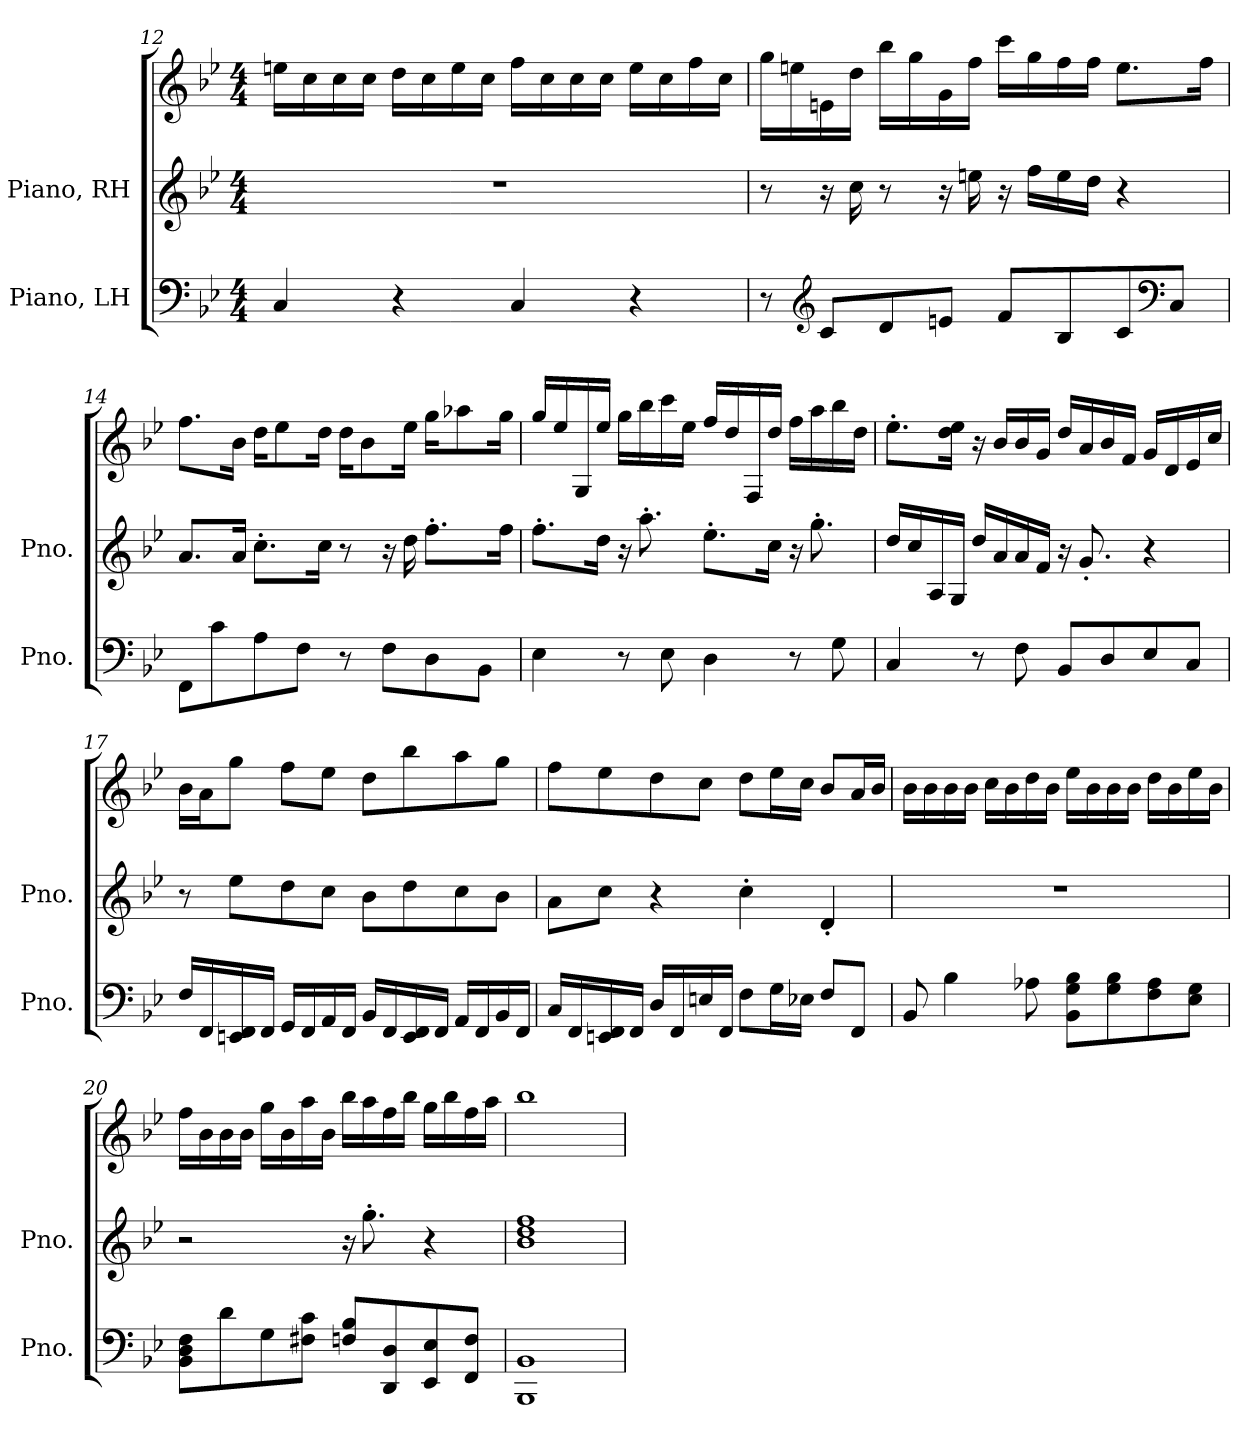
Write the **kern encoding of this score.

**kern	**kern	**kern
*part2	*part1	*part1
*staff3	*staff2	*staff1
*I"Piano, LH	*I"Piano, RH	*
*I'Pno.	*I'Pno.	*
!!LO:LB:g=z
*clefF4	*clefG2	*clefG2
*k[b-e-]	*k[b-e-]	*k[b-e-]
*M4/4	*M4/4	*M4/4
=12	=12	=12
4C/	1r	16een\LL
.	.	16cc\
.	.	16cc\
.	.	16cc\JJ
4r	.	16dd\LL
.	.	16cc\
.	.	16ee\
.	.	16cc\JJ
4C/	.	16ff\LL
.	.	16cc\
.	.	16cc\
.	.	16cc\JJ
4r	.	16ee\LL
.	.	16cc\
.	.	16ff\
.	.	16cc\JJ
=13	=13	=13
8r	8r	16gg\LL
.	.	16een\
*clefG2	*	*
8c/L	16r	16en\
.	16cc\	16dd\JJ
8d/	8r	16bb-\LL
.	.	16gg\
8en/J	16r	16g\
.	16een\	16ff\JJ
8f/L	16r	16ccc\LL
.	16ff\LL	16gg\
8B-/	16ee\	16ff\
.	16dd\JJ	16ff\JJ
8c/	4r	8.ee\L
*clefF4	*	*
8C/J	.	.
.	.	16ff\Jk
!!LO:LB:g=z
=14	=14	=14
8FF\L	8.a/L	8.ff\L
8c\	.	.
.	16a/Jk	16b-\Jk
8A\	8.cc'\L	16dd\KL
.	.	8ee-\
8F\J	.	.
.	16cc\Jk	16dd\Jk
8r	8r	16dd\KL
.	.	8b-\
8F\L	16r	.
.	16dd\	16ee-\Jk
8D\	8.ff'\L	16gg\KL
.	.	8aa-X\
8BB-\J	.	.
.	16ff\Jk	16gg\Jk
=15	=15	=15
4E-\	8.ff'\L	16gg/LL
.	.	16ee-/
.	.	16G/
.	16dd\Jk	16ee-/JJ
8r	16r	16gg\LL
.	8.aa'\	16bb-\
8E-\	.	16ccc\
.	.	16ee-\JJ
4D\	8.ee-'\L	16ff/LL
.	.	16dd/
.	.	16F/
.	16cc\Jk	16dd/JJ
8r	16r	16ff\LL
.	8.gg'\	16aa\
8G\	.	16bb-\
.	.	16dd\JJ
!!LO:PB:g=z
=16	=16	=16
4C/	16dd/LL	8.ee-'\L
.	16cc/	.
.	16A/	.
.	16G/JJ	16dd\ 16ee-\Jk
8r	16dd/LL	16r
.	16a/	16b-/LL
8F\	16a/	16b-/
.	16f/JJ	16g/JJ
8BB-/L	16r	16dd/LL
.	8.g'/	16a/
8D/	.	16b-/
.	.	16f/JJ
8E-/	4r	16g/LL
.	.	16d/
8C/J	.	16e-/
.	.	16cc/JJ
=17	=17	=17
16F/LL	8r	16b-\LL
16FF/	.	16a\J
16EEn/ 16FF/	8ee-\L	8gg\J
16FF/JJ	.	.
16GG/LL	8dd\	8ff\L
16FF/	.	.
16AA/	8cc\J	8ee-\J
16FF/JJ	.	.
16BB-/LL	8b-\L	8dd\L
16FF/	.	.
16EE/ 16FF/	8dd\	8bb-\
16FF/JJ	.	.
16AA/LL	8cc\	8aa\
16FF/	.	.
16BB-/	8b-\J	8gg\J
16FF/JJ	.	.
!!LO:LB:g=z
=18	=18	=18
16C/LL	8a\L	8ff\L
16FF/	.	.
16EEn/ 16FF/	8cc\J	8ee-\
16FF/JJ	.	.
16D/LL	4r	8dd\
16FF/	.	.
16En/	.	8cc\J
16FF/JJ	.	.
8F\L	4cc'\	8dd\L
16G\L	.	16ee-\L
16E-X\JJ	.	16cc\JJ
8F/L	4d'/	8b-/L
8FF/J	.	16a/L
.	.	16b-/JJ
=19	=19	=19
8BB-/	1r	16b-\LL
.	.	16b-\
4B-\	.	16b-\
.	.	16b-\JJ
.	.	16cc\LL
.	.	16b-\
8A-X\	.	16dd\
.	.	16b-\JJ
8BB-\ 8G\ 8B-\L	.	16ee-\LL
.	.	16b-\
8G\ 8B-\	.	16b-\
.	.	16b-\JJ
8F\ 8A-\	.	16dd\LL
.	.	16b-\
8E-\ 8G\J	.	16ee-\
.	.	16b-\JJ
!!LO:LB:g=z
=20	=20	=20
8BB-\ 8D\ 8F\L	2r	16ff\LL
.	.	16b-\
8d\	.	16b-\
.	.	16b-\JJ
8G\	.	16gg\LL
.	.	16b-\
8F#X\ 8c\J	.	16aa\
.	.	16b-\JJ
8Fn/ 8B-/L	16r	16bb-\LL
.	8.gg'\	16aa\
8DD/ 8D/	.	16ff\
.	.	16bb-\JJ
8EE-/ 8E-/	4r	16gg\LL
.	.	16bb-\
8FF/ 8F/J	.	16ff\
.	.	16aa\JJ
=21	=21	=21
1BBB- 1BB-	1b- 1dd 1ff	1bb-
=	=	=
*-	*-	*-
